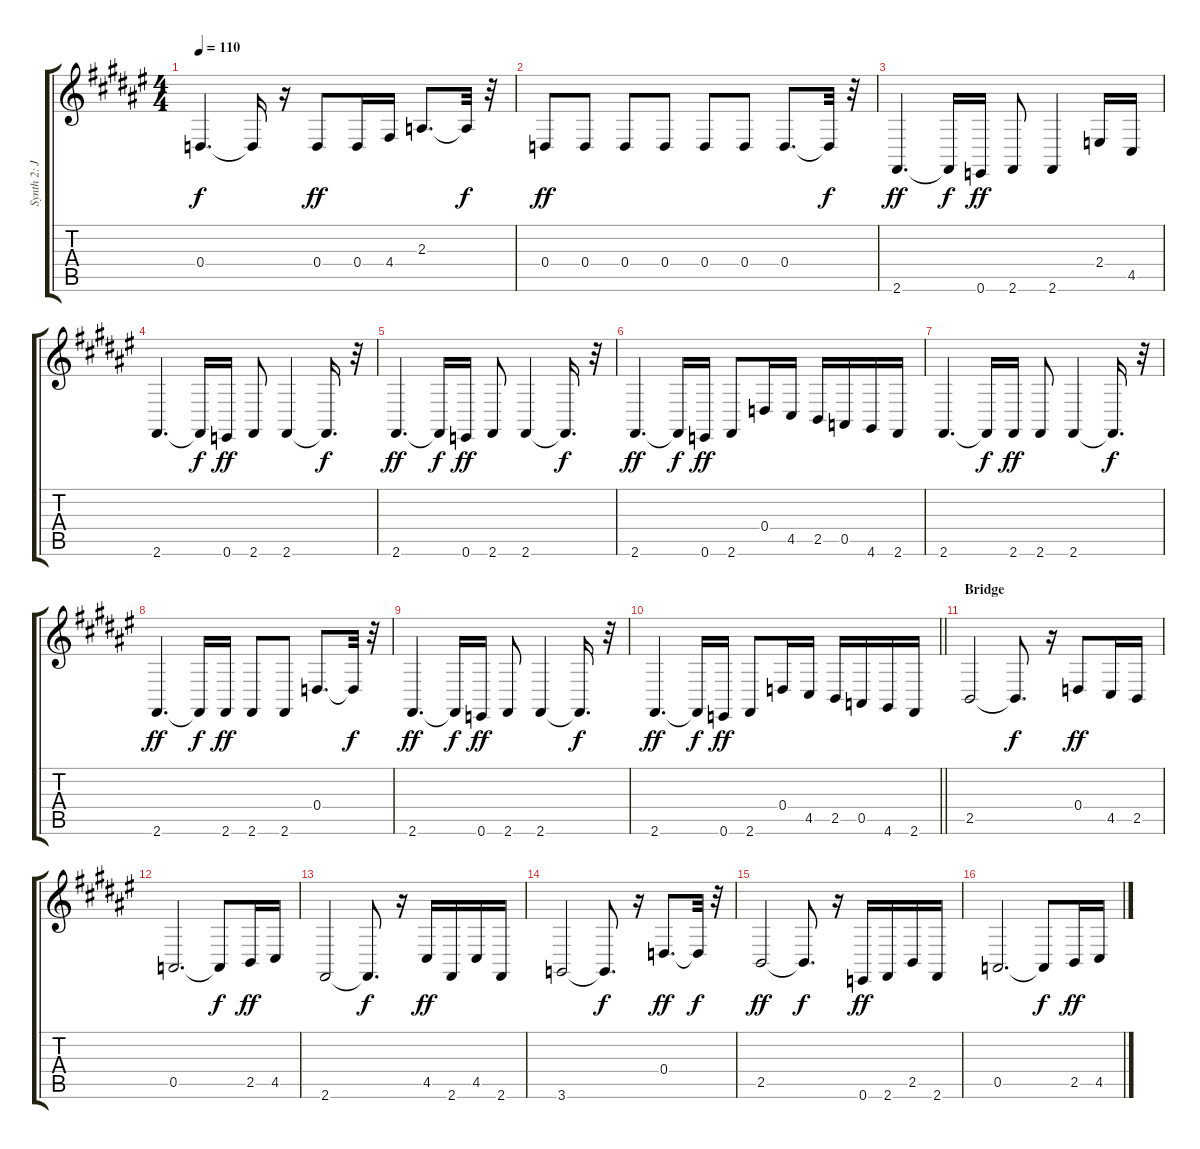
\track ("Synth 2: Jeff Bova" "Synth 2: J") {instrument synthbrass1}
\staff {score tabs}
\tuning (E4 B3 G3 D3 A2 E2) {hide}
\ts (4 4)
\tempo 110
\clef g2
\ks f#
0.4{t}.4{d dy f} 0.4{t}.16 r.16 0.4.8{dy ff} 0.4.16 4.4.16 2.3.8{d} 2.3{t}.32{dy f} r.32 |
0.4.8{dy ff} 0.4.8 0.4.8 0.4.8 0.4.8 0.4.8 0.4.8{d} 0.4{t}.32{dy f} r.32 |
2.6.4{d dy ff} 2.6{t}.16{dy f} 0.6.16{dy ff} 2.6.8 2.6.4 2.4.16 4.5.16 |
2.6.4{d} 2.6{t}.16{dy f} 0.6.16{dy ff} 2.6.8 2.6.4 2.6{t}.16{d dy f} r.32 |
2.6.4{d dy ff} 2.6{t}.16{dy f} 0.6.16{dy ff} 2.6.8 2.6.4 2.6{t}.16{d dy f} r.32 |
2.6.4{d dy ff} 2.6{t}.16{dy f} 0.6.16{dy ff} 2.6.8 0.4.16 4.5.16 2.5.16 0.5.16 4.6.16 2.6.16 |
2.6.4{d} 2.6{t}.16{dy f} 2.6.16{dy ff} 2.6.8 2.6.4 2.6{t}.16{d dy f} r.32 |
2.6.4{d dy ff} 2.6{t}.16{dy f} 2.6.16{dy ff} 2.6.8 2.6.8 0.4.8{d} 0.4{t}.32{dy f} r.32 |
2.6.4{d dy ff} 2.6{t}.16{dy f} 0.6.16{dy ff} 2.6.8 2.6.4 2.6{t}.16{d dy f} r.32 |
\barLineRight lightlight
2.6.4{d dy ff} 2.6{t}.16{dy f} 0.6.16{dy ff} 2.6.8 0.4.16 4.5.16 2.5.16 0.5.16 4.6.16 2.6.16 |
\section ("" "Bridge")
2.5.2 2.5{t}.8{d dy f} r.16 0.4.8{dy ff} 4.5.16 2.5.16 |
0.5.2{d} 0.5{t}.8{dy f} 2.5.16{dy ff} 4.5.16 |
2.6.2 2.6{t}.8{d dy f} r.16 4.5.16{dy ff} 2.6.16 4.5.16 2.6.16 |
3.6.2 3.6{t}.8{d dy f} r.16 0.4.8{d dy ff} 0.4{t}.32{dy f} r.32 |
2.5.2{dy ff} 2.5{t}.8{d dy f} r.16 0.6.16{dy ff} 2.6.16 2.5.16 2.6.16 |
0.5.2{d} 0.5{t}.8{dy f} 2.5.16{dy ff} 4.5.16
